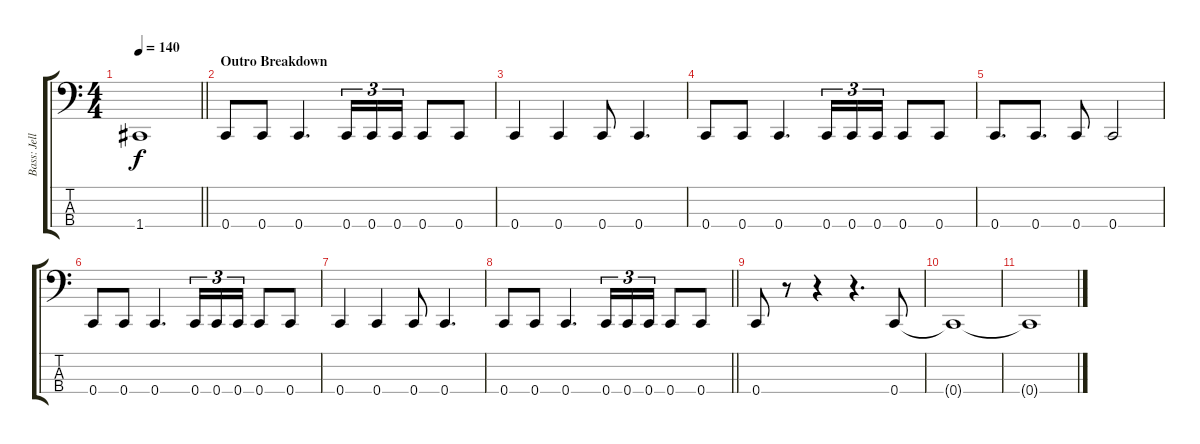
\track ("Bass: Jelle" "Bass: Jell") {instrument electricbasspick}
\staff {score tabs}
\tuning (F2 C2 G1 C1) {hide}
\ts (4 4)
\tempo 140
\clef f4
\barLineRight lightlight
\ks c
1.4{t}.1{dy f} |
\section ("" "Outro Breakdown")
0.4.8 0.4.8 0.4.4{d} 0.4.16{tu (3 2)} 0.4.16{tu (3 2)} 0.4.16{tu (3 2)} 0.4.8 0.4.8 |
0.4.4 0.4.4 0.4.8 0.4.4{d} |
0.4.8 0.4.8 0.4.4{d} 0.4.16{tu (3 2)} 0.4.16{tu (3 2)} 0.4.16{tu (3 2)} 0.4.8 0.4.8 |
0.4.8{d} 0.4.8{d} 0.4.8 0.4.2 |
0.4.8 0.4.8 0.4.4{d} 0.4.16{tu (3 2)} 0.4.16{tu (3 2)} 0.4.16{tu (3 2)} 0.4.8 0.4.8 |
0.4.4 0.4.4 0.4.8 0.4.4{d} |
\barLineRight lightlight
0.4.8 0.4.8 0.4.4{d} 0.4.16{tu (3 2)} 0.4.16{tu (3 2)} 0.4.16{tu (3 2)} 0.4.8 0.4.8 |
0.4.8 r.8 r.4 r.4{d} 0.4.8 |
0.4{t}.1 |
0.4{t}.1
